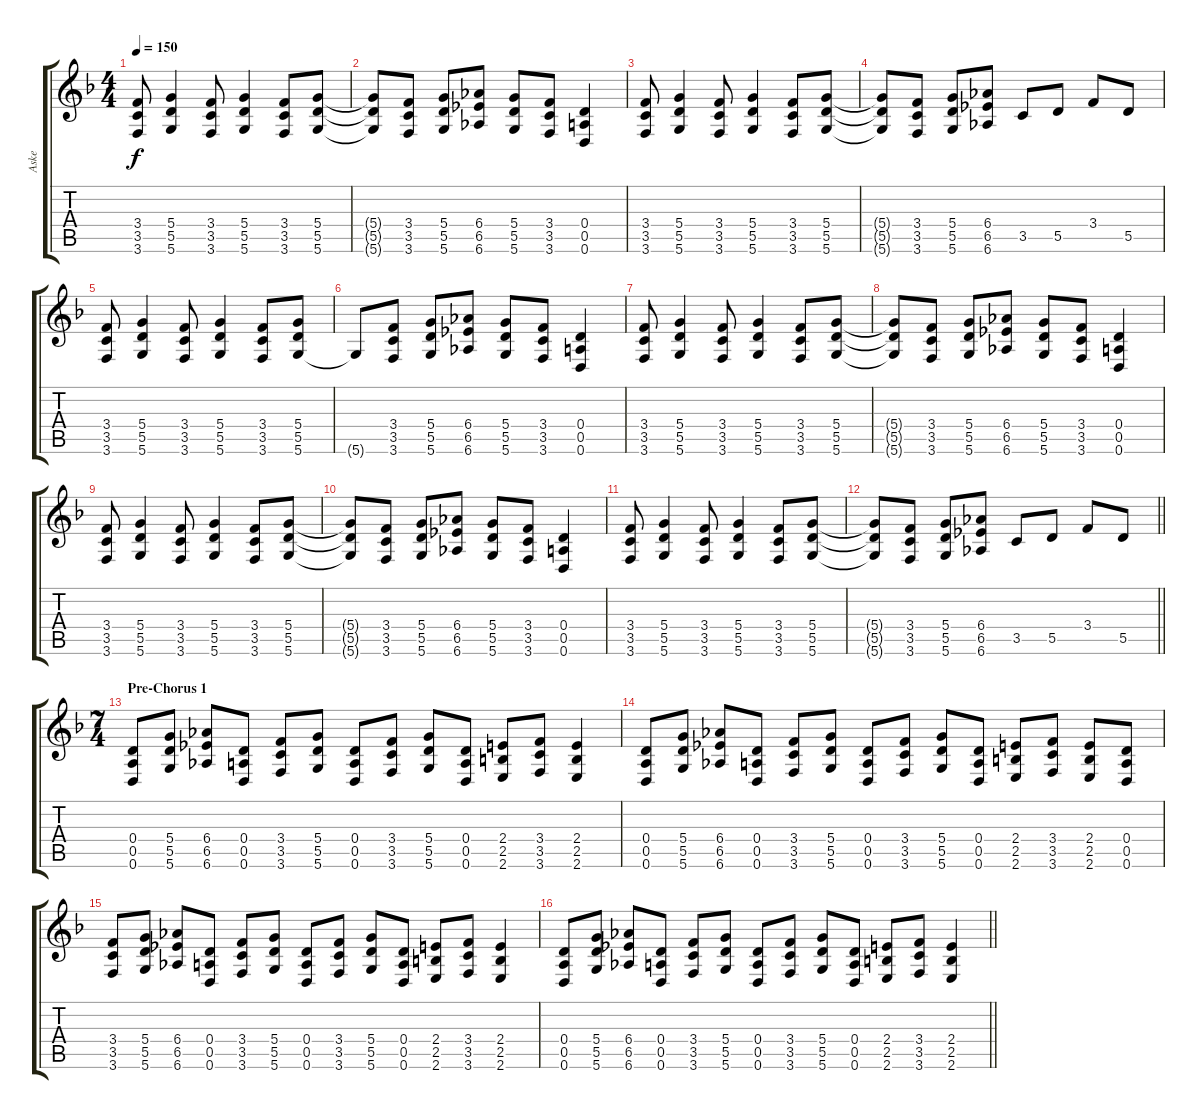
\track ("Aske" "Aske") {instrument overdrivenguitar}
\staff {score tabs}
\tuning (E4 B3 G3 D3 A2 D2) {hide}
\ts (4 4)
\tempo 150
\clef g2
\ks dminor
(3.4 3.5 3.6).8{dy f} (5.4 5.5 5.6).4 (3.4 3.5 3.6).8 (5.4 5.5 5.6).4 (3.4 3.5 3.6).8 (5.4 5.5 5.6).8 |
(5.4{t} 5.5{t} 5.6{t}).8 (3.4 3.5 3.6).8 (5.4 5.5 5.6).8 (6.4 6.5 6.6).8 (5.4 5.5 5.6).8 (3.4 3.5 3.6).8 (0.4 0.5 0.6).4 |
(3.4 3.5 3.6).8 (5.4 5.5 5.6).4 (3.4 3.5 3.6).8 (5.4 5.5 5.6).4 (3.4 3.5 3.6).8 (5.4 5.5 5.6).8 |
(5.4{t} 5.5{t} 5.6{t}).8 (3.4 3.5 3.6).8 (5.4 5.5 5.6).8 (6.4 6.5 6.6).8 3.5.8 5.5.8 3.4.8 5.5.8 |
(3.4 3.5 3.6).8 (5.4 5.5 5.6).4 (3.4 3.5 3.6).8 (5.4 5.5 5.6).4 (3.4 3.5 3.6).8 (5.4 5.5 5.6).8 |
5.6{t}.8 (3.4 3.5 3.6).8 (5.4 5.5 5.6).8 (6.4 6.5 6.6).8 (5.4 5.5 5.6).8 (3.4 3.5 3.6).8 (0.4 0.5 0.6).4 |
(3.4 3.5 3.6).8 (5.4 5.5 5.6).4 (3.4 3.5 3.6).8 (5.4 5.5 5.6).4 (3.4 3.5 3.6).8 (5.4 5.5 5.6).8 |
(5.4{t} 5.5{t} 5.6{t}).8 (3.4 3.5 3.6).8 (5.4 5.5 5.6).8 (6.4 6.5 6.6).8 (5.4 5.5 5.6).8 (3.4 3.5 3.6).8 (0.4 0.5 0.6).4 |
(3.4 3.5 3.6).8 (5.4 5.5 5.6).4 (3.4 3.5 3.6).8 (5.4 5.5 5.6).4 (3.4 3.5 3.6).8 (5.4 5.5 5.6).8 |
(5.4{t} 5.5{t} 5.6{t}).8 (3.4 3.5 3.6).8 (5.4 5.5 5.6).8 (6.4 6.5 6.6).8 (5.4 5.5 5.6).8 (3.4 3.5 3.6).8 (0.4 0.5 0.6).4 |
(3.4 3.5 3.6).8 (5.4 5.5 5.6).4 (3.4 3.5 3.6).8 (5.4 5.5 5.6).4 (3.4 3.5 3.6).8 (5.4 5.5 5.6).8 |
\barLineRight lightlight
(5.4{t} 5.5{t} 5.6{t}).8 (3.4 3.5 3.6).8 (5.4 5.5 5.6).8 (6.4 6.5 6.6).8 3.5.8 5.5.8 3.4.8 5.5.8 |
\ts (7 4)
\section ("" "Pre-Chorus 1")
(0.4 0.5 0.6).8 (5.4 5.5 5.6).8 (6.4 6.5 6.6).8 (0.4 0.5 0.6).8 (3.4 3.5 3.6).8 (5.4 5.5 5.6).8 (0.4 0.5 0.6).8 (3.4 3.5 3.6).8 (5.4 5.5 5.6).8 (0.4 0.5 0.6).8 (2.4 2.5 2.6).8 (3.4 3.5 3.6).8 (2.4 2.5 2.6).4 |
(0.4 0.5 0.6).8 (5.4 5.5 5.6).8 (6.4 6.5 6.6).8 (0.4 0.5 0.6).8 (3.4 3.5 3.6).8 (5.4 5.5 5.6).8 (0.4 0.5 0.6).8 (3.4 3.5 3.6).8 (5.4 5.5 5.6).8 (0.4 0.5 0.6).8 (2.4 2.5 2.6).8 (3.4 3.5 3.6).8 (2.4 2.5 2.6).8 (0.4 0.5 0.6).8 |
(3.4 3.5 3.6).8 (5.4 5.5 5.6).8 (6.4 6.5 6.6).8 (0.4 0.5 0.6).8 (3.4 3.5 3.6).8 (5.4 5.5 5.6).8 (0.4 0.5 0.6).8 (3.4 3.5 3.6).8 (5.4 5.5 5.6).8 (0.4 0.5 0.6).8 (2.4 2.5 2.6).8 (3.4 3.5 3.6).8 (2.4 2.5 2.6).4 |
\barLineRight lightlight
(0.4 0.5 0.6).8 (5.4 5.5 5.6).8 (6.4 6.5 6.6).8 (0.4 0.5 0.6).8 (3.4 3.5 3.6).8 (5.4 5.5 5.6).8 (0.4 0.5 0.6).8 (3.4 3.5 3.6).8 (5.4 5.5 5.6).8 (0.4 0.5 0.6).8 (2.4 2.5 2.6).8 (3.4 3.5 3.6).8 (2.4 2.5 2.6).4
